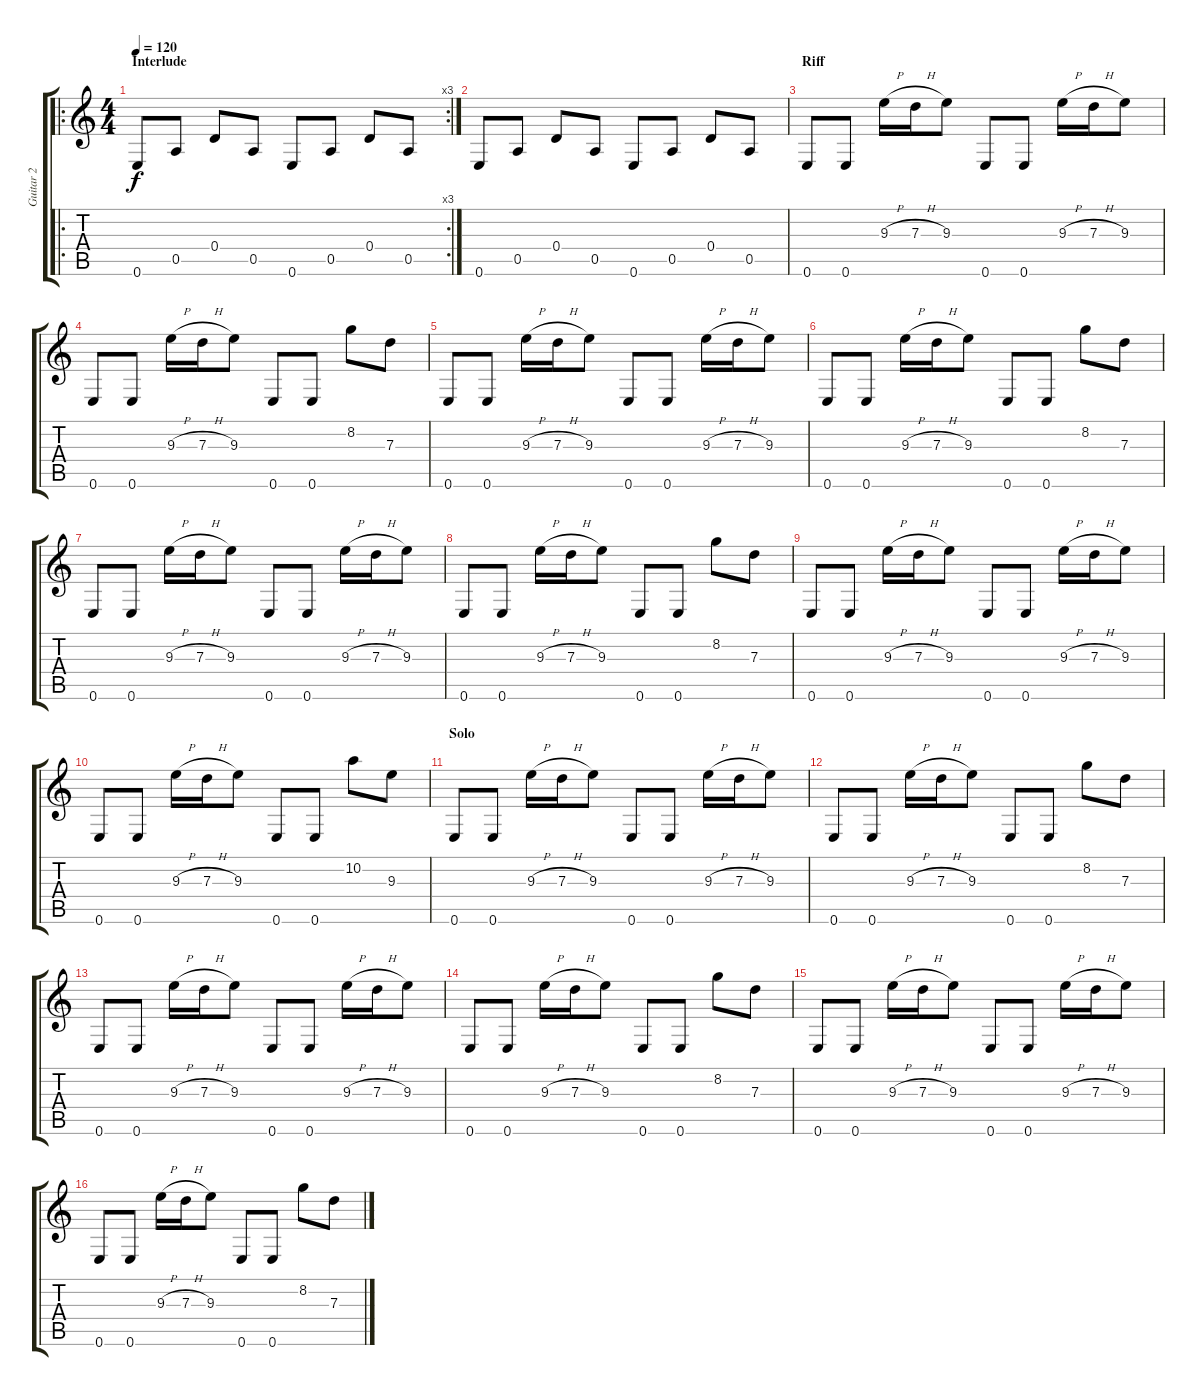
\track ("Guitar 2" "Guitar 2") {instrument electricguitarclean}
\staff {score tabs}
\tuning (E4 B3 G3 D3 A2 E2) {hide}
\ro
\rc 3
\ts (4 4)
\section ("" "Interlude")
\tempo 120
\clef g2
\ks c
0.6.8{dy f} 0.5.8 0.4.8 0.5.8 0.6.8 0.5.8 0.4.8 0.5.8 |
0.6.8 0.5.8 0.4.8 0.5.8 0.6.8 0.5.8 0.4.8 0.5.8 |
\section ("" "Riff")
0.6.8 0.6.8 9.3{h}.16 7.3{h}.16 9.3.8 0.6.8 0.6.8 9.3{h}.16 7.3{h}.16 9.3.8 |
0.6.8 0.6.8 9.3{h}.16 7.3{h}.16 9.3.8 0.6.8 0.6.8 8.2.8 7.3.8 |
0.6.8 0.6.8 9.3{h}.16 7.3{h}.16 9.3.8 0.6.8 0.6.8 9.3{h}.16 7.3{h}.16 9.3.8 |
0.6.8 0.6.8 9.3{h}.16 7.3{h}.16 9.3.8 0.6.8 0.6.8 8.2.8 7.3.8 |
0.6.8 0.6.8 9.3{h}.16 7.3{h}.16 9.3.8 0.6.8 0.6.8 9.3{h}.16 7.3{h}.16 9.3.8 |
0.6.8 0.6.8 9.3{h}.16 7.3{h}.16 9.3.8 0.6.8 0.6.8 8.2.8 7.3.8 |
0.6.8 0.6.8 9.3{h}.16 7.3{h}.16 9.3.8 0.6.8 0.6.8 9.3{h}.16 7.3{h}.16 9.3.8 |
0.6.8 0.6.8 9.3{h}.16 7.3{h}.16 9.3.8 0.6.8 0.6.8 10.2.8 9.3.8 |
\section ("" "Solo")
0.6.8 0.6.8 9.3{h}.16 7.3{h}.16 9.3.8 0.6.8 0.6.8 9.3{h}.16 7.3{h}.16 9.3.8 |
0.6.8 0.6.8 9.3{h}.16 7.3{h}.16 9.3.8 0.6.8 0.6.8 8.2.8 7.3.8 |
0.6.8 0.6.8 9.3{h}.16 7.3{h}.16 9.3.8 0.6.8 0.6.8 9.3{h}.16 7.3{h}.16 9.3.8 |
0.6.8 0.6.8 9.3{h}.16 7.3{h}.16 9.3.8 0.6.8 0.6.8 8.2.8 7.3.8 |
0.6.8 0.6.8 9.3{h}.16 7.3{h}.16 9.3.8 0.6.8 0.6.8 9.3{h}.16 7.3{h}.16 9.3.8 |
0.6.8 0.6.8 9.3{h}.16 7.3{h}.16 9.3.8 0.6.8 0.6.8 8.2.8 7.3.8
